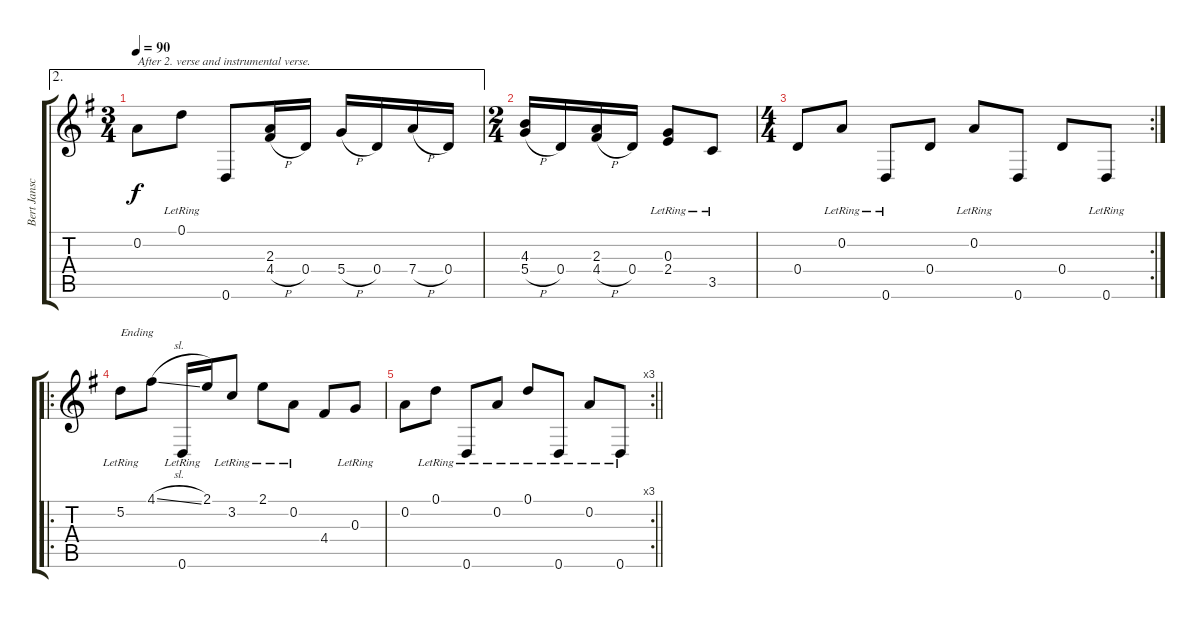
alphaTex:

\track ("Bert Jansch" "Bert Jansc") {instrument acousticguitarnylon}
\staff {score tabs}
\tuning (D4 A3 G3 D3 A2 D2) {hide}
\ae 2
\ts (3 4)
\tempo 90
\clef g2
\ks g
0.2.8{txt "After 2. verse and instrumental verse." dy f} 0.1{lr}.8 0.6.8 (2.3 4.4{h}).16 0.4.16 5.4{h}.16 0.4.16 7.4{h}.16 0.4.16 |
\ts (2 4)
(4.3 5.4{h}).16 0.4.16 (2.3 4.4{h}).16 0.4.16 (0.3{lr} 2.4).8 3.5{lr}.8 |
\rc 2
\ts (4 4)
0.4.8 0.2{lr}.8 0.6{lr}.8 0.4.8 0.2{lr}.8 0.6.8 0.4.8 0.6{lr}.8 |
\ro
5.2{lr}.8{txt "Ending" volume 6} 4.1{sl}.8 0.6{lr}.16 2.1.16 3.2{lr}.8 2.1{lr}.8 0.2{lr}.8 4.4.8 0.3{lr}.8 |
\rc 3
\barLineRight lightlight
0.2.8 0.1{lr}.8 0.6{lr}.8 0.2{lr}.8 0.1{lr}.8 0.6{lr}.8 0.2{lr}.8 0.6{lr}.8
